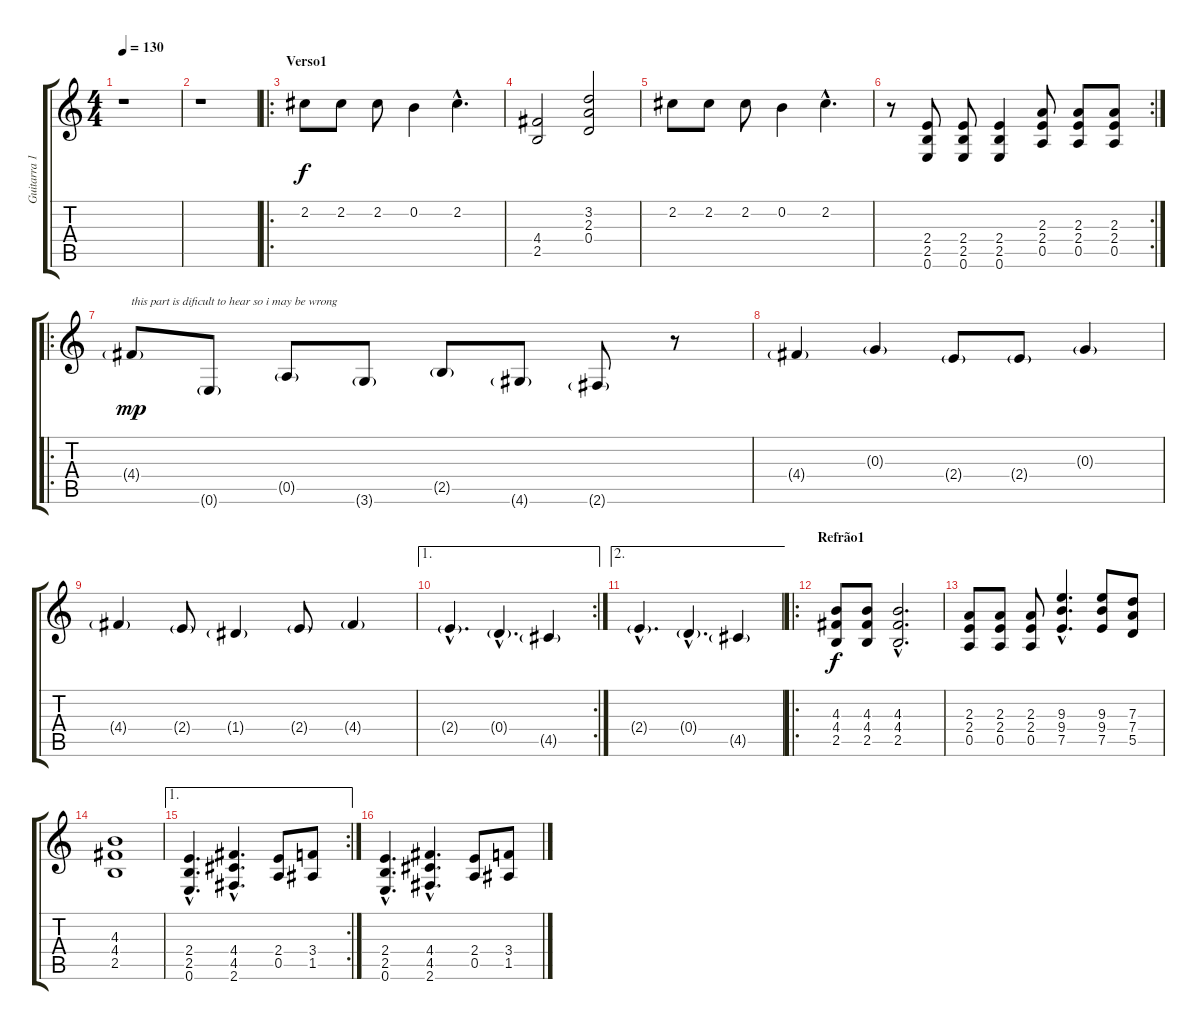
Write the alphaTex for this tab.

\track ("Guitarra 1" "Guitarra 1") {instrument distortionguitar}
\staff {score tabs}
\tuning (E4 B3 G3 D3 A2 E2) {hide}
\ts (4 4)
\tempo 130
\clef g2
\ks c
r.1{dy f} |
r.1 |
\ro
\section ("" "Verso1")
2.2.8 2.2.8 2.2.8 0.2.4 2.2{hac}.4{d} |
(4.4 2.5).2 (3.2 2.3 0.4).2 |
2.2.8 2.2.8 2.2.8 0.2.4 2.2{hac}.4{d} |
\rc 2
r.8 (2.4 2.5 0.6).8 (2.4 2.5 0.6).8 (2.4 2.5 0.6).4 (2.3 2.4 0.5).8 (2.3 2.4 0.5).8 (2.3 2.4 0.5).8 |
\ro
4.4{g}.8{txt "this part is dificult to hear so i may be wrong" dy mp volume 6 instrument electricguitarclean} 0.6{g}.8 0.5{g}.8 3.6{g}.8 2.5{g}.8 4.6{g}.8 2.6{g}.8 r.8 |
4.4{g}.4 0.3{g}.4 2.4{g}.8 2.4{g}.8 0.3{g}.4 |
4.4{g}.4 2.4{g}.8 1.4{g}.4 2.4{g}.8 4.4{g}.4 |
\ae 1
\rc 2
2.4{g hac}.4{d} 0.4{g hac}.4{d} 4.5{g}.4 |
\ae 2
2.4{g hac}.4{d} 0.4{g hac}.4{d} 4.5{g}.4 |
\ro
\section ("" "Refrão1")
(4.3 4.4 2.5).8{dy f instrument distortionguitar} (4.3 4.4 2.5).8 (4.3{hac} 4.4{hac} 2.5{hac}).2{d} |
(2.3 2.4 0.5).8 (2.3 2.4 0.5).8 (2.3 2.4 0.5).8 (9.3{hac} 9.4{hac} 7.5{hac}).4{d} (9.3 9.4 7.5).8 (7.3 7.4 5.5).8 |
(4.3 4.4 2.5).1 |
\ae 1
\rc 2
(2.4{hac} 2.5{hac} 0.6{hac}).4{d} (4.4{hac} 4.5{hac} 2.6{hac}).4{d} (2.4 0.5).8 (3.4 1.5).8 |
(2.4{hac} 2.5{hac} 0.6{hac}).4{d} (4.4{hac} 4.5{hac} 2.6{hac}).4{d} (2.4 0.5).8 (3.4 1.5).8
